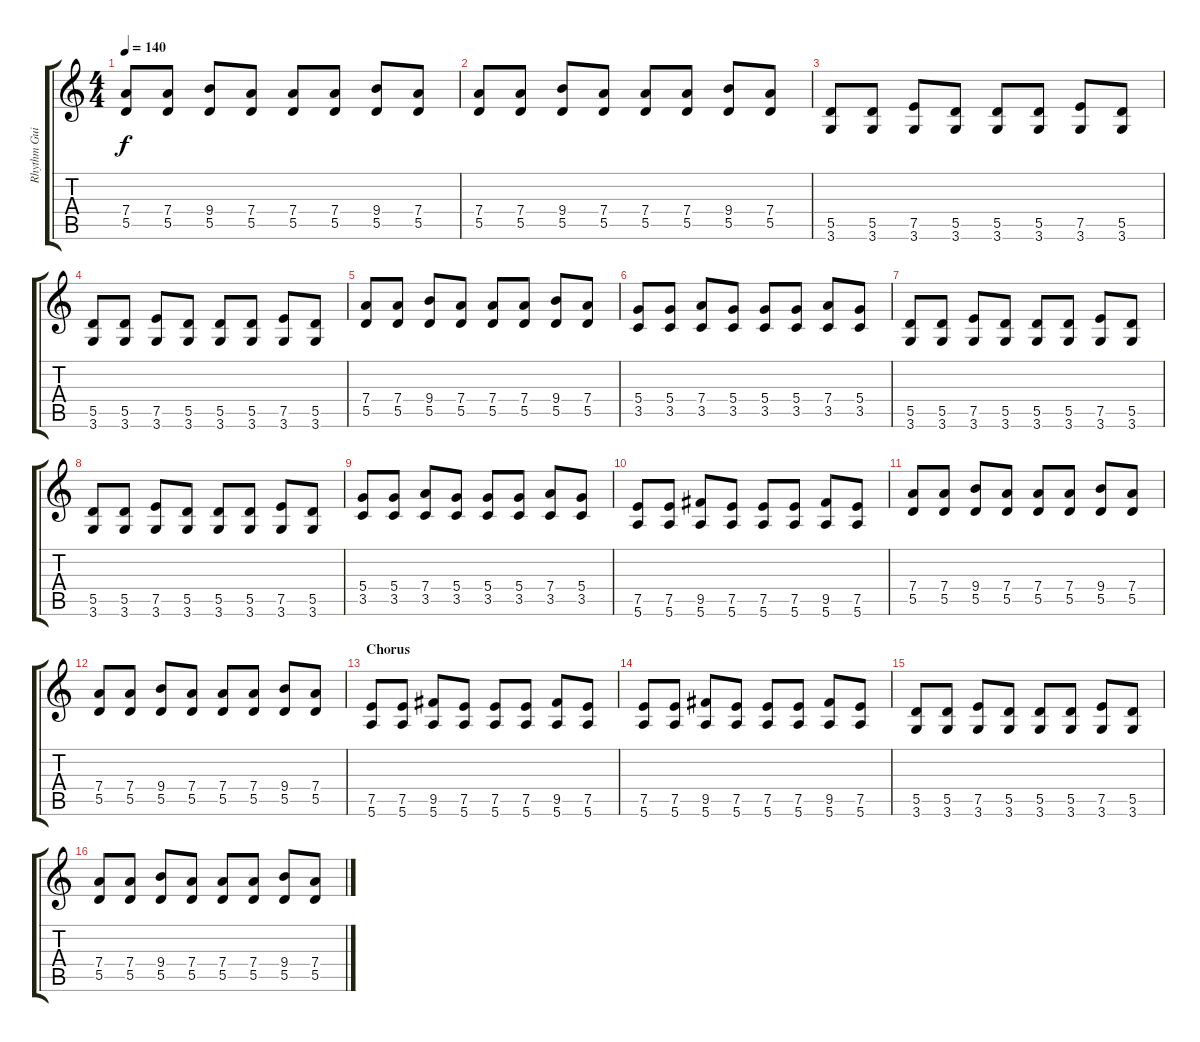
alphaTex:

\track ("Rhythm Guitar" "Rhythm Gui") {instrument distortionguitar}
\staff {score tabs}
\tuning (E4 B3 G3 D3 A2 E2) {hide}
\ts (4 4)
\tempo 140
\clef g2
\ks c
(7.4 5.5).8{dy f} (7.4 5.5).8 (9.4 5.5).8 (7.4 5.5).8 (7.4 5.5).8 (7.4 5.5).8 (9.4 5.5).8 (7.4 5.5).8 |
(7.4 5.5).8 (7.4 5.5).8 (9.4 5.5).8 (7.4 5.5).8 (7.4 5.5).8 (7.4 5.5).8 (9.4 5.5).8 (7.4 5.5).8 |
(5.5 3.6).8 (5.5 3.6).8 (7.5 3.6).8 (5.5 3.6).8 (5.5 3.6).8 (5.5 3.6).8 (7.5 3.6).8 (5.5 3.6).8 |
(5.5 3.6).8 (5.5 3.6).8 (7.5 3.6).8 (5.5 3.6).8 (5.5 3.6).8 (5.5 3.6).8 (7.5 3.6).8 (5.5 3.6).8 |
(7.4 5.5).8 (7.4 5.5).8 (9.4 5.5).8 (7.4 5.5).8 (7.4 5.5).8 (7.4 5.5).8 (9.4 5.5).8 (7.4 5.5).8 |
(5.4 3.5).8 (5.4 3.5).8 (7.4 3.5).8 (5.4 3.5).8 (5.4 3.5).8 (5.4 3.5).8 (7.4 3.5).8 (5.4 3.5).8 |
(5.5 3.6).8 (5.5 3.6).8 (7.5 3.6).8 (5.5 3.6).8 (5.5 3.6).8 (5.5 3.6).8 (7.5 3.6).8 (5.5 3.6).8 |
(5.5 3.6).8 (5.5 3.6).8 (7.5 3.6).8 (5.5 3.6).8 (5.5 3.6).8 (5.5 3.6).8 (7.5 3.6).8 (5.5 3.6).8 |
(5.4 3.5).8 (5.4 3.5).8 (7.4 3.5).8 (5.4 3.5).8 (5.4 3.5).8 (5.4 3.5).8 (7.4 3.5).8 (5.4 3.5).8 |
(7.5 5.6).8 (7.5 5.6).8 (9.5 5.6).8 (7.5 5.6).8 (7.5 5.6).8 (7.5 5.6).8 (9.5 5.6).8 (7.5 5.6).8 |
(7.4 5.5).8 (7.4 5.5).8 (9.4 5.5).8 (7.4 5.5).8 (7.4 5.5).8 (7.4 5.5).8 (9.4 5.5).8 (7.4 5.5).8 |
(7.4 5.5).8 (7.4 5.5).8 (9.4 5.5).8 (7.4 5.5).8 (7.4 5.5).8 (7.4 5.5).8 (9.4 5.5).8 (7.4 5.5).8 |
\section ("" "Chorus")
(7.5 5.6).8 (7.5 5.6).8 (9.5 5.6).8 (7.5 5.6).8 (7.5 5.6).8 (7.5 5.6).8 (9.5 5.6).8 (7.5 5.6).8 |
(7.5 5.6).8 (7.5 5.6).8 (9.5 5.6).8 (7.5 5.6).8 (7.5 5.6).8 (7.5 5.6).8 (9.5 5.6).8 (7.5 5.6).8 |
(5.5 3.6).8 (5.5 3.6).8 (7.5 3.6).8 (5.5 3.6).8 (5.5 3.6).8 (5.5 3.6).8 (7.5 3.6).8 (5.5 3.6).8 |
(7.4 5.5).8 (7.4 5.5).8 (9.4 5.5).8 (7.4 5.5).8 (7.4 5.5).8 (7.4 5.5).8 (9.4 5.5).8 (7.4 5.5).8
